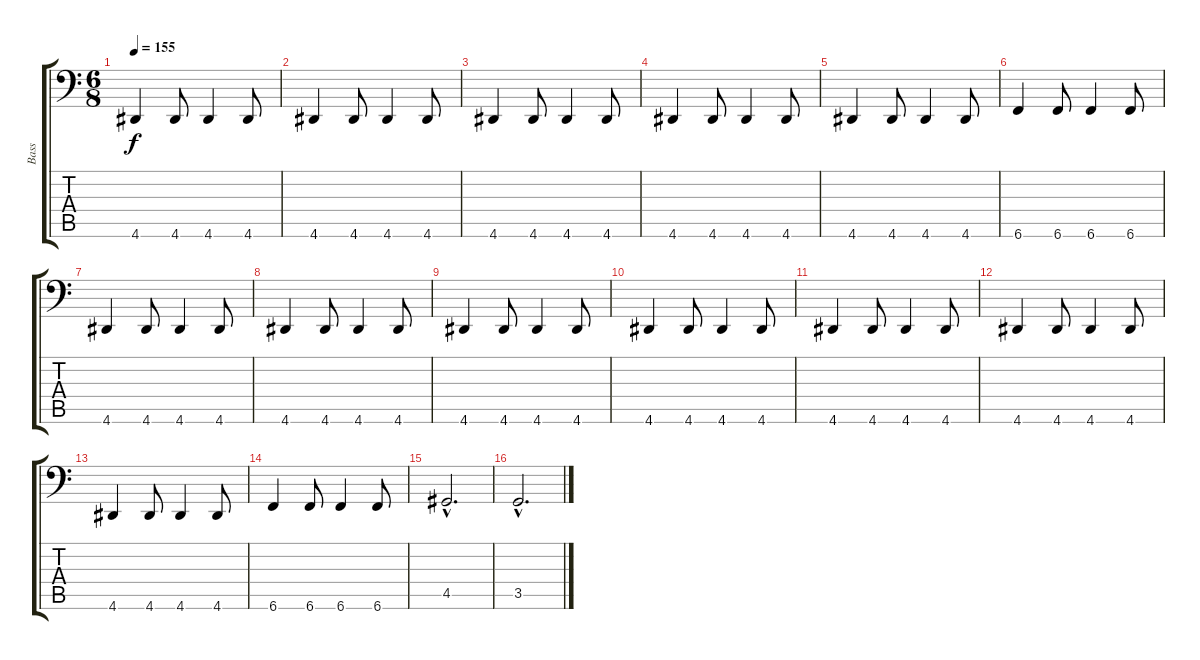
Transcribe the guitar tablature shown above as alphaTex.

\track ("Bass" "Bass") {instrument electricbassfinger}
\staff {score tabs}
\tuning (C3 G2 D2 A1 E1 B0) {hide}
\ts (6 8)
\tempo 155
\clef f4
\ks c
4.6.4{dy f} 4.6.8 4.6.4 4.6.8 |
4.6.4 4.6.8 4.6.4 4.6.8 |
4.6.4 4.6.8 4.6.4 4.6.8 |
4.6.4 4.6.8 4.6.4 4.6.8 |
4.6.4 4.6.8 4.6.4 4.6.8 |
6.6.4 6.6.8 6.6.4 6.6.8 |
4.6.4 4.6.8 4.6.4 4.6.8 |
4.6.4 4.6.8 4.6.4 4.6.8 |
4.6.4 4.6.8 4.6.4 4.6.8 |
4.6.4 4.6.8 4.6.4 4.6.8 |
4.6.4 4.6.8 4.6.4 4.6.8 |
4.6.4 4.6.8 4.6.4 4.6.8 |
4.6.4 4.6.8 4.6.4 4.6.8 |
6.6.4 6.6.8 6.6.4 6.6.8 |
4.5{hac}.2{d} |
3.5{hac}.2{d}
